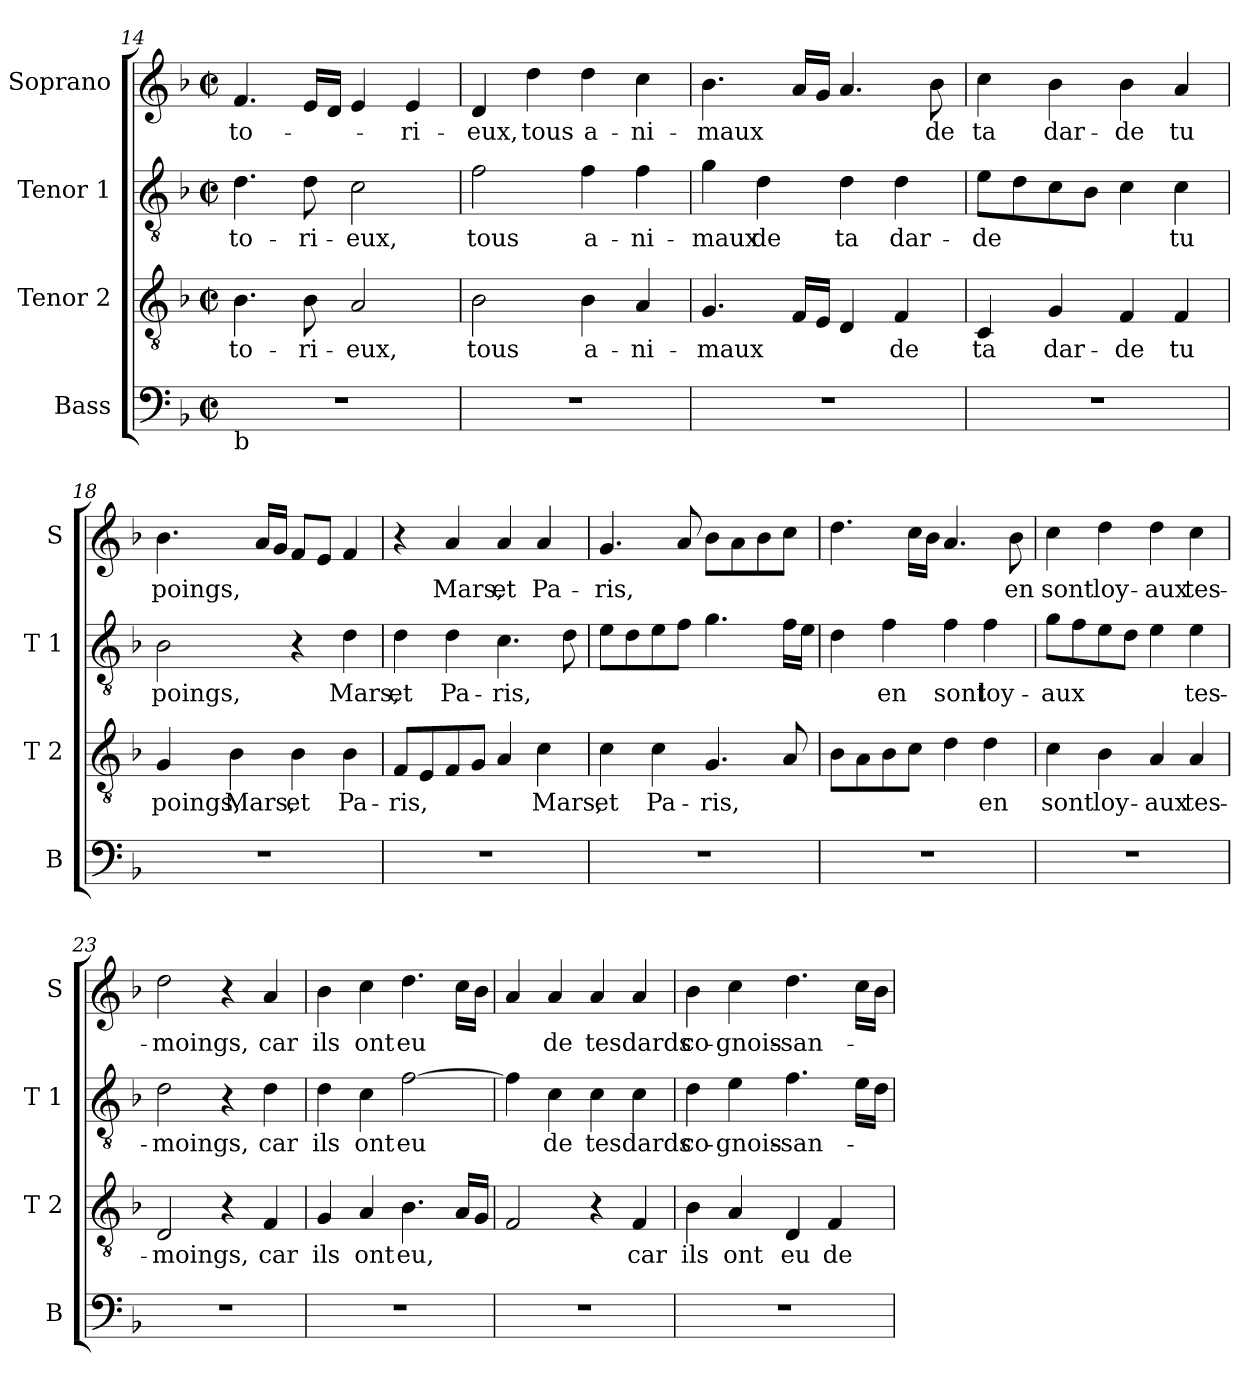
**kern	**kern	**text	**kern	**text	**kern	**text
*part4	*part3	*part3	*part2	*part2	*part1	*part1
*staff4	*staff3	*staff3	*staff2	*staff2	*staff1	*staff1
*I"Bass	*I"Tenor 2	*	*I"Tenor 1	*	*I"Soprano	*
*I'B	*I'T 2	*	*I'T 1	*	*I'S	*
*clefF4	*clefGv2	*	*clefGv2	*	*clefG2	*
*k[b-]	*k[b-]	*	*k[b-]	*	*k[b-]	*
*F:	*F:	*	*F:	*	*F:	*
*M2/2	*M2/2	*	*M2/2	*	*M2/2	*
*met(c|)	*met(c|)	*	*met(c|)	*	*met(c|)	*
=14	=14	=14	=14	=14	=14	=14
!LO:TX:b:t=b	!	!	!	!	!	!
!	!	!LO:LY:b	!	!LO:LY:b	!	!LO:LY:b
1r	4.B-\	-to-	4.d\	-to-	4.f/	-to-
!	!	!LO:LY:b	!	!LO:LY:b	!	!
.	8B-\	-ri-	8d\	-ri-	16e/LL	.
.	.	.	.	.	16d/JJ	.
!	!	!LO:LY:b	!	!LO:LY:b	!	!
.	2A/	-eux,	2c\	-eux,	4e/	.
!	!	!	!	!	!	!LO:LY:b
.	.	.	.	.	4e/	-ri-
!!LO:LB:g=z
=15	=15	=15	=15	=15	=15	=15
!	!	!LO:LY:b	!	!LO:LY:b	!	!LO:LY:b
1r	2B-\	tous	2f\	tous	4d/	-eux,
!	!	!	!	!	!	!LO:LY:b
.	.	.	.	.	4dd\	tous
!	!	!LO:LY:b	!	!LO:LY:b	!	!LO:LY:b
.	4B-\	a-	4f\	a-	4dd\	a-
!	!	!LO:LY:b	!	!LO:LY:b	!	!LO:LY:b
.	4A/	-ni-	4f\	-ni-	4cc\	-ni-
=16	=16	=16	=16	=16	=16	=16
!	!	!LO:LY:b	!	!LO:LY:b	!	!LO:LY:b
1r	4.G/	-maux	4g\	-maux	4.b-\	-maux
!	!	!	!	!LO:LY:b	!	!
.	.	.	4d\	de	.	.
.	16F/LL	.	.	.	16a/LL	.
.	16E/JJ	.	.	.	16g/JJ	.
!	!	!	!	!LO:LY:b	!	!
.	4D/	.	4d\	ta	4.a/	.
!	!	!LO:LY:b	!	!LO:LY:b	!	!
.	4F/	de	4d\	dar-	.	.
!	!	!	!	!	!	!LO:LY:b
.	.	.	.	.	8b-\	de
=17	=17	=17	=17	=17	=17	=17
!	!	!LO:LY:b	!	!LO:LY:b	!	!LO:LY:b
1r	4C/	ta	8e\L	-de	4cc\	ta
.	.	.	8d\	.	.	.
!	!	!LO:LY:b	!	!	!	!LO:LY:b
.	4G/	dar-	8c\	.	4b-\	dar-
.	.	.	8B-\J	.	.	.
!	!	!LO:LY:b	!	!	!	!LO:LY:b
.	4F/	-de	4c\	.	4b-\	-de
!	!	!LO:LY:b	!	!LO:LY:b	!	!LO:LY:b
.	4F/	tu	4c\	tu	4a/	tu
=18	=18	=18	=18	=18	=18	=18
!	!	!LO:LY:b	!	!LO:LY:b	!	!LO:LY:b
1r	4G/	poings,	2B-\	poings,	4.b-\	poings,
!	!	!LO:LY:b	!	!	!	!
.	4B-\	Mars,	.	.	.	.
.	.	.	.	.	16a/LL	.
.	.	.	.	.	16g/JJ	.
!	!	!LO:LY:b	!	!	!	!
.	4B-\	et	4r	.	8f/L	.
.	.	.	.	.	8e/J	.
!	!	!LO:LY:b	!	!LO:LY:b	!	!
.	4B-\	Pa-	4d\	Mars,	4f/	.
=19	=19	=19	=19	=19	=19	=19
!	!	!LO:LY:b	!	!LO:LY:b	!	!
1r	8F/L	-ris,	4d\	et	4r	.
.	8E/	.	.	.	.	.
!	!	!	!	!LO:LY:b	!	!LO:LY:b
.	8F/	.	4d\	Pa-	4a/	Mars,
.	8G/J	.	.	.	.	.
!	!	!	!	!LO:LY:b	!	!LO:LY:b
.	4A/	.	4.c\	-ris,	4a/	et
!	!	!LO:LY:b	!	!	!	!LO:LY:b
.	4c\	Mars,	.	.	4a/	Pa-
.	.	.	8d\	.	.	.
!!LO:LB:g=z
=20	=20	=20	=20	=20	=20	=20
!	!	!LO:LY:b	!	!	!	!LO:LY:b
1r	4c\	et	8e\L	.	4.g/	-ris,
.	.	.	8d\	.	.	.
!	!	!LO:LY:b	!	!	!	!
.	4c\	Pa-	8e\	.	.	.
.	.	.	8f\J	.	8a/	.
!	!	!LO:LY:b	!	!	!	!
.	4.G/	-ris,	4.g\	.	8b-\L	.
.	.	.	.	.	8a\	.
.	.	.	.	.	8b-\	.
.	8A/	.	16f\LL	.	8cc\J	.
.	.	.	16e\JJ	.	.	.
=21	=21	=21	=21	=21	=21	=21
1r	8B-\L	.	4d\	.	4.dd\	.
.	8A\	.	.	.	.	.
!	!	!	!	!LO:LY:b	!	!
.	8B-\	.	4f\	en	.	.
.	8c\J	.	.	.	16cc\LL	.
.	.	.	.	.	16b-\JJ	.
!	!	!	!	!LO:LY:b	!	!
.	4d\	.	4f\	sont	4.a/	.
!	!	!LO:LY:b	!	!LO:LY:b	!	!
.	4d\	en	4f\	loy-	.	.
!	!	!	!	!	!	!LO:LY:b
.	.	.	.	.	8b-\	en
=22	=22	=22	=22	=22	=22	=22
!	!	!LO:LY:b	!	!LO:LY:b	!	!LO:LY:b
1r	4c\	sont	8g\L	-aux	4cc\	sont
.	.	.	8f\	.	.	.
!	!	!LO:LY:b	!	!	!	!LO:LY:b
.	4B-\	loy-	8e\	.	4dd\	loy-
.	.	.	8d\J	.	.	.
!	!	!LO:LY:b	!	!	!	!LO:LY:b
.	4A/	-aux	4e\	.	4dd\	-aux
!	!	!LO:LY:b	!	!LO:LY:b	!	!LO:LY:b
.	4A/	tes-	4e\	tes-	4cc\	tes-
=23	=23	=23	=23	=23	=23	=23
!	!	!LO:LY:b	!	!LO:LY:b	!	!LO:LY:b
1r	2D/	-moings,	2d\	-moings,	2dd\	-moings,
.	4r	.	4r	.	4r	.
!	!	!LO:LY:b	!	!LO:LY:b	!	!LO:LY:b
.	4F/	car	4d\	car	4a/	car
=24	=24	=24	=24	=24	=24	=24
!	!	!LO:LY:b	!	!LO:LY:b	!	!LO:LY:b
1r	4G/	ils	4d\	ils	4b-\	ils
!	!	!LO:LY:b	!	!LO:LY:b	!	!LO:LY:b
.	4A/	ont	4c\	ont	4cc\	ont
!	!	!LO:LY:b	!	!LO:LY:b	!	!LO:LY:b
.	4.B-\	eu,	[2f\	eu	4.dd\	eu
.	16A/LL	.	.	.	16cc\LL	.
.	16G/JJ	.	.	.	16b-\JJ	.
!!LO:PB:g=z
=25	=25	=25	=25	=25	=25	=25
1r	2F/	.	4f\]	.	4a/	.
!	!	!	!	!LO:LY:b	!	!LO:LY:b
.	.	.	4c\	de	4a/	de
!	!	!	!	!LO:LY:b	!	!LO:LY:b
.	4r	.	4c\	tes	4a/	tes
!	!	!LO:LY:b	!	!LO:LY:b	!	!LO:LY:b
.	4F/	car	4c\	dards	4a/	dards
=26	=26	=26	=26	=26	=26	=26
!	!	!LO:LY:b	!	!LO:LY:b	!	!LO:LY:b
1r	4B-\	ils	4d\	co-	4b-\	co-
!	!	!LO:LY:b	!	!LO:LY:b	!	!LO:LY:b
.	4A/	ont	4e\	-gnois-	4cc\	-gnois-
!	!	!LO:LY:b	!	!LO:LY:b	!	!LO:LY:b
.	4D/	eu	4.f\	-san-	4.dd\	-san-
!	!	!LO:LY:b	!	!	!	!
.	4F/	de	.	.	.	.
.	.	.	16e\LL	.	16cc\LL	.
.	.	.	16d\JJ	.	16b-\JJ	.
=	=	=	=	=	=	=
*-	*-	*-	*-	*-	*-	*-
